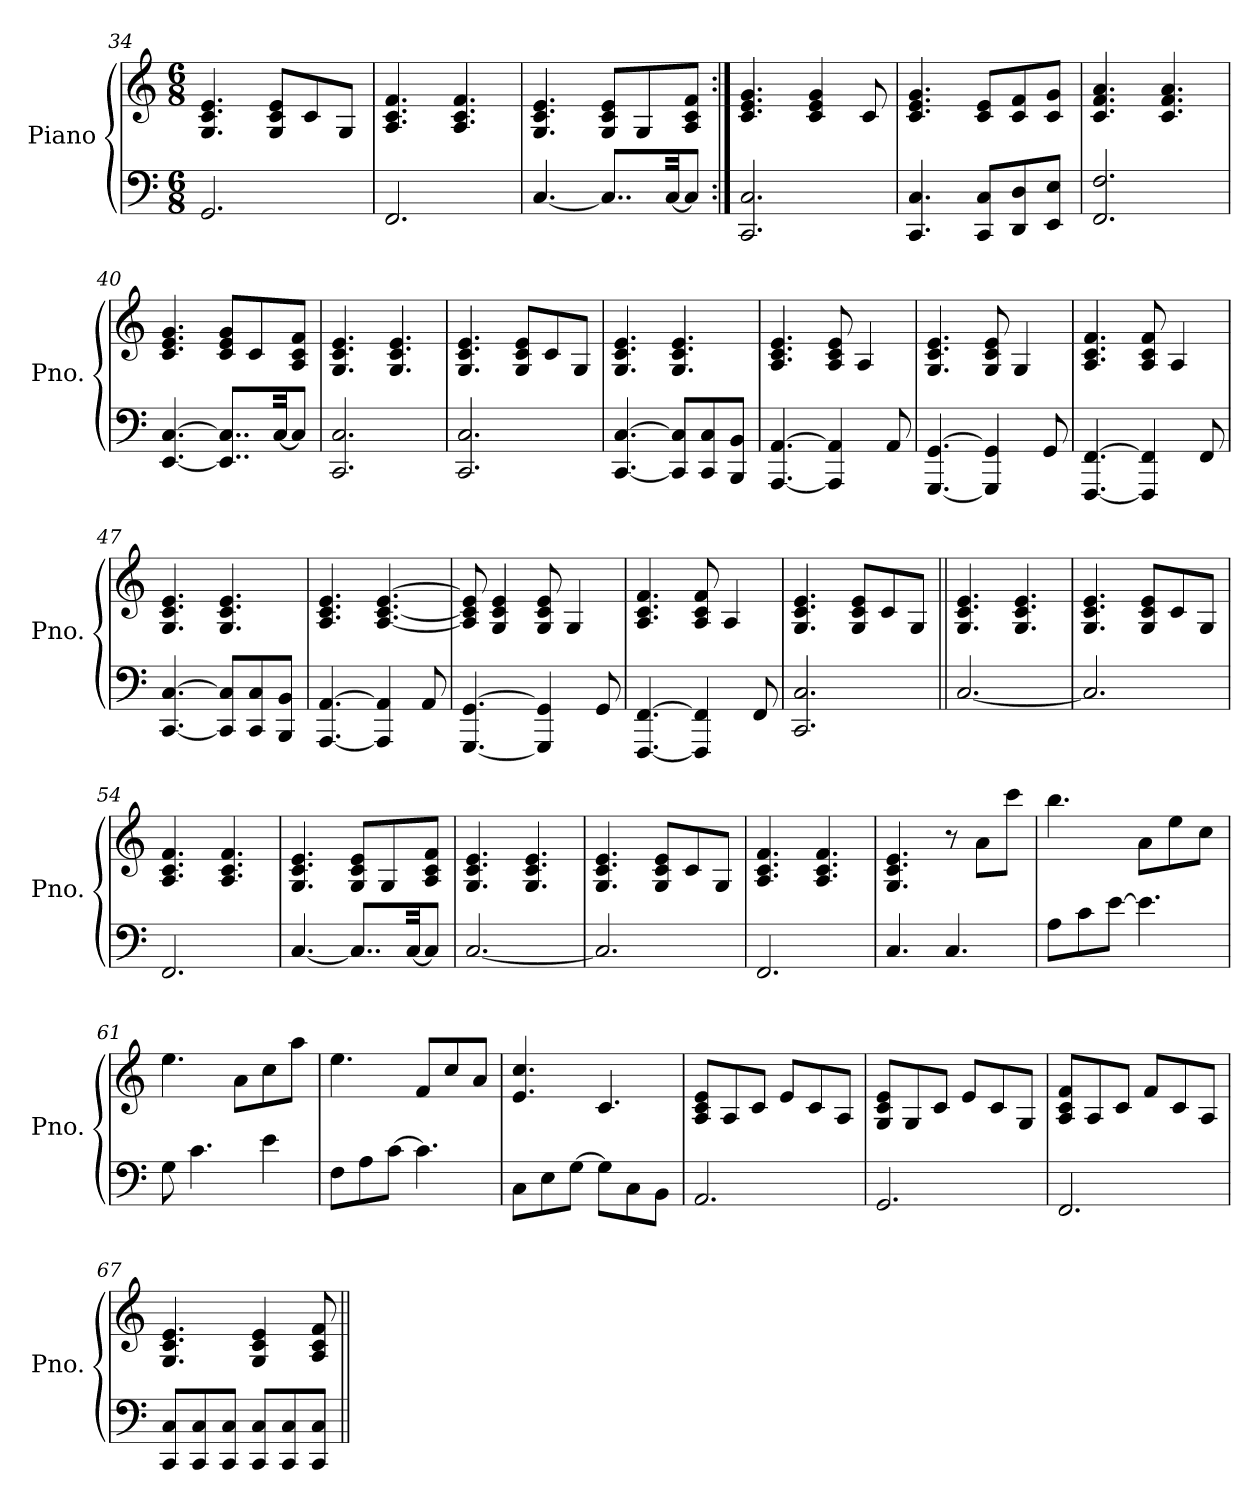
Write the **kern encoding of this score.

**kern	**kern
*part1	*part1
*staff2	*staff1
*I"Piano	*
*I'Pno.	*
*clefF4	*clefG2
*k[]	*k[]
*M6/8	*M6/8
=34	=34
2.GG/	4.G/ 4.c/ 4.e/
.	8G/ 8c/ 8e/L
.	8c/
.	8G/J
=35	=35
2.FF/	4.A/ 4.c/ 4.f/
.	4.A/ 4.c/ 4.f/
=36	=36
[4.C/	4.G/ 4.c/ 4.e/
8..C/L]	8G/ 8c/ 8e/L
.	8G/
[32C/KK	.
8C/J]	8A/ 8c/ 8f/J
=37:|!	=37:|!
2.CC/ 2.C/	4.c/ 4.e/ 4.g/
.	4c/ 4e/ 4g/
.	8c/
=38	=38
4.CC/ 4.C/	4.c/ 4.e/ 4.g/
8CC/ 8C/L	8c/ 8e/L
8DD/ 8D/	8c/ 8f/
8EE/ 8E/J	8c/ 8g/J
=39	=39
2.FF/ 2.F/	4.c/ 4.f/ 4.a/
.	4.c/ 4.f/ 4.a/
=40	=40
[4.EE/ [4.C/	4.c/ 4.e/ 4.g/
8..EE/] 8..C/]L	8c/ 8e/ 8g/L
.	8c/
[32C/KK	.
8C/J]	8A/ 8c/ 8f/J
=41	=41
2.CC/ 2.C/	4.G/ 4.c/ 4.e/
.	4.G/ 4.c/ 4.e/
!!LO:LB:g=z
=42	=42
2.CC/ 2.C/	4.G/ 4.c/ 4.e/
.	8G/ 8c/ 8e/L
.	8c/
.	8G/J
=43	=43
[4.CC/ [4.C/	4.G/ 4.c/ 4.e/
8CC/] 8C/]L	4.G/ 4.c/ 4.e/
8CC/ 8C/	.
8BBB/ 8BB/J	.
=44	=44
[4.AAA/ [4.AA/	4.A/ 4.c/ 4.e/
4AAA/] 4AA/]	8A/ 8c/ 8e/
.	4A/
8AA/	.
=45	=45
[4.GGG/ [4.GG/	4.G/ 4.c/ 4.e/
4GGG/] 4GG/]	8G/ 8c/ 8e/
.	4G/
8GG/	.
=46	=46
[4.FFF/ [4.FF/	4.A/ 4.c/ 4.f/
4FFF/] 4FF/]	8A/ 8c/ 8f/
.	4A/
8FF/	.
=47	=47
[4.CC/ [4.C/	4.G/ 4.c/ 4.e/
8CC/] 8C/]L	4.G/ 4.c/ 4.e/
8CC/ 8C/	.
8BBB/ 8BB/J	.
=48	=48
[4.AAA/ [4.AA/	4.A/ 4.c/ 4.e/
4AAA/] 4AA/]	[4.A/ [4.c/ [4.e/
8AA/	.
=49	=49
[4.GGG/ [4.GG/	8A/] 8c/] 8e/]
.	4G/ 4c/ 4e/
4GGG/] 4GG/]	8G/ 8c/ 8e/
.	4G/
8GG/	.
!!LO:LB:g=z
=50	=50
[4.FFF/ [4.FF/	4.A/ 4.c/ 4.f/
4FFF/] 4FF/]	8A/ 8c/ 8f/
.	4A/
8FF/	.
=51	=51
2.CC/ 2.C/	4.G/ 4.c/ 4.e/
.	8G/ 8c/ 8e/L
.	8c/
.	8G/J
=52||	=52||
[2.C/	4.G/ 4.c/ 4.e/
.	4.G/ 4.c/ 4.e/
=53	=53
2.C/]	4.G/ 4.c/ 4.e/
.	8G/ 8c/ 8e/L
.	8c/
.	8G/J
=54	=54
2.FF/	4.A/ 4.c/ 4.f/
.	4.A/ 4.c/ 4.f/
=55	=55
[4.C/	4.G/ 4.c/ 4.e/
8..C/L]	8G/ 8c/ 8e/L
.	8G/
[32C/KK	.
8C/J]	8A/ 8c/ 8f/J
=56	=56
[2.C/	4.G/ 4.c/ 4.e/
.	4.G/ 4.c/ 4.e/
=57	=57
2.C/]	4.G/ 4.c/ 4.e/
.	8G/ 8c/ 8e/L
.	8c/
.	8G/J
=58	=58
2.FF/	4.A/ 4.c/ 4.f/
.	4.A/ 4.c/ 4.f/
!!LO:LB:g=z
=59	=59
4.C/	4.G/ 4.c/ 4.e/
4.C/	8r
.	8a\L
.	8ccc\J
=60	=60
8A\L	4.bb\
8c\	.
[8e\J	.
4.e\]	8a\L
.	8ee\
.	8cc\J
=61	=61
8G\	4.ee\
4.c\	.
.	8a\L
4e\	8cc\
.	8aa\J
=62	=62
8F\L	4.ee\
8A\	.
[8c\J	.
4.c\]	8f/L
.	8cc/
.	8a/J
=63	=63
8C\L	4.e/ 4.cc/
8E\	.
[8G\J	.
8G\L]	4.c/
8C\	.
8BB\J	.
=64	=64
2.AA/	8A/ 8c/ 8e/L
.	8A/
.	8c/J
.	8e/L
.	8c/
.	8A/J
=65	=65
2.GG/	8G/ 8c/ 8e/L
.	8G/
.	8c/J
.	8e/L
.	8c/
.	8G/J
!!LO:PB:g=z
=66	=66
2.FF/	8A/ 8c/ 8f/L
.	8A/
.	8c/J
.	8f/L
.	8c/
.	8A/J
=67	=67
8CC/ 8C/L	4.G/ 4.c/ 4.e/
8CC/ 8C/	.
8CC/ 8C/J	.
8CC/ 8C/L	4G/ 4c/ 4e/
8CC/ 8C/	.
8CC/ 8C/J	8A/ 8c/ 8f/
=||	=||
*-	*-
